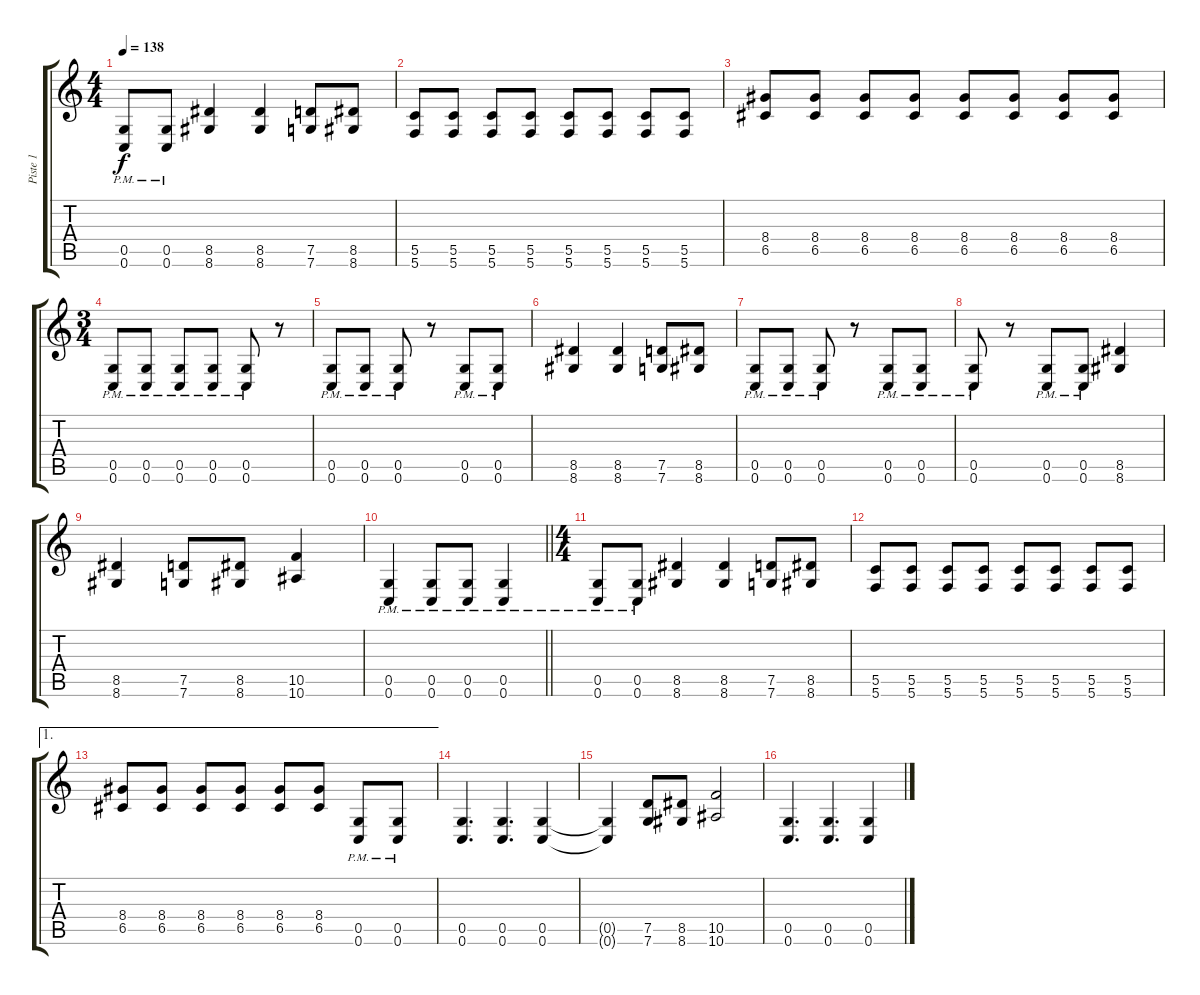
\track ("Piste 1" "Piste 1") {instrument distortionguitar}
\staff {score tabs}
\tuning (D4 A3 F3 C3 G2 C2) {hide}
\ts (4 4)
\tempo 138
\clef g2
\ks c
(0.5{pm} 0.6{pm}).8{dy f} (0.5{pm} 0.6{pm}).8 (8.5 8.6).4 (8.5 8.6).4 (7.5 7.6).8 (8.5 8.6).8 |
(5.5 5.6).8 (5.5 5.6).8 (5.5 5.6).8 (5.5 5.6).8 (5.5 5.6).8 (5.5 5.6).8 (5.5 5.6).8 (5.5 5.6).8 |
(8.4 6.5).8 (8.4 6.5).8 (8.4 6.5).8 (8.4 6.5).8 (8.4 6.5).8 (8.4 6.5).8 (8.4 6.5).8 (8.4 6.5).8 |
\ts (3 4)
(0.5{pm} 0.6{pm}).8 (0.5{pm} 0.6{pm}).8 (0.5{pm} 0.6{pm}).8 (0.5{pm} 0.6{pm}).8 (0.5{pm} 0.6{pm}).8 r.8 |
(0.5{pm} 0.6{pm}).8 (0.5{pm} 0.6{pm}).8 (0.5{pm} 0.6{pm}).8 r.8 (0.5{pm} 0.6{pm}).8 (0.5{pm} 0.6{pm}).8 |
(8.5 8.6).4 (8.5 8.6).4 (7.5 7.6).8 (8.5 8.6).8 |
(0.5{pm} 0.6{pm}).8 (0.5{pm} 0.6{pm}).8 (0.5{pm} 0.6{pm}).8 r.8 (0.5{pm} 0.6{pm}).8 (0.5{pm} 0.6{pm}).8 |
(0.5{pm} 0.6{pm}).8 r.8 (0.5{pm} 0.6{pm}).8 (0.5{pm} 0.6{pm}).8 (8.5 8.6).4 |
(8.5 8.6).4 (7.5 7.6).8 (8.5 8.6).8 (10.5 10.6).4 |
\barLineRight lightlight
(0.5{pm} 0.6{pm}).4 (0.5{pm} 0.6{pm}).8 (0.5{pm} 0.6{pm}).8 (0.5{pm} 0.6{pm}).4 |
\ts (4 4)
(0.5{pm} 0.6{pm}).8 (0.5{pm} 0.6{pm}).8 (8.5 8.6).4 (8.5 8.6).4 (7.5 7.6).8 (8.5 8.6).8 |
(5.5 5.6).8 (5.5 5.6).8 (5.5 5.6).8 (5.5 5.6).8 (5.5 5.6).8 (5.5 5.6).8 (5.5 5.6).8 (5.5 5.6).8 |
\ae 1
(8.4 6.5).8 (8.4 6.5).8 (8.4 6.5).8 (8.4 6.5).8 (8.4 6.5).8 (8.4 6.5).8 (0.5{pm} 0.6{pm}).8 (0.5{pm} 0.6{pm}).8 |
(0.5 0.6).4{d} (0.5 0.6).4{d} (0.5 0.6).4 |
(0.5{t} 0.6{t}).4 (7.5 7.6).8 (8.5 8.6).8 (10.5 10.6).2 |
(0.5 0.6).4{d} (0.5 0.6).4{d} (0.5 0.6).4
